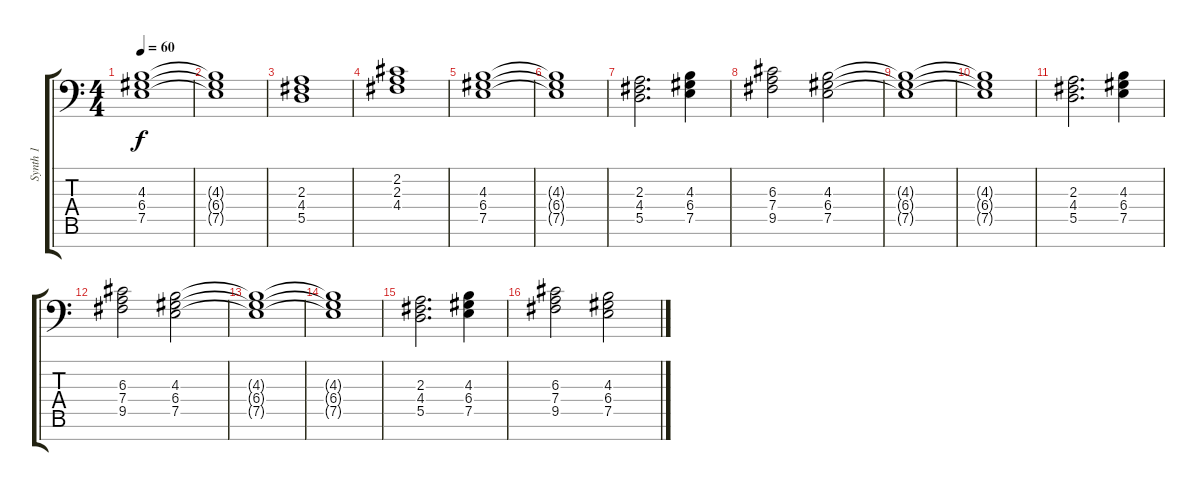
\track ("Synth 1" "Synth 1") {instrument stringensemble2}
\staff {score tabs}
\tuning (E4 B3 G3 D3 A2 E2 A0) {hide}
\ts (4 4)
\tempo 60
\clef f4
\ks c
(4.3 6.4 7.5).1{dy f} |
(4.3{t} 6.4{t} 7.5{t}).1 |
(2.3 4.4 5.5).1 |
(2.2 2.3 4.4).1 |
(4.3 6.4 7.5).1 |
(4.3{t} 6.4{t} 7.5{t}).1 |
(2.3 4.4 5.5).2{d} (4.3 6.4 7.5).4 |
(6.3 7.4 9.5).2 (4.3 6.4 7.5).2 |
(4.3{t} 6.4{t} 7.5{t}).1 |
(4.3{t} 6.4{t} 7.5{t}).1 |
(2.3 4.4 5.5).2{d} (4.3 6.4 7.5).4 |
(6.3 7.4 9.5).2 (4.3 6.4 7.5).2 |
(4.3{t} 6.4{t} 7.5{t}).1 |
(4.3{t} 6.4{t} 7.5{t}).1 |
(2.3 4.4 5.5).2{d} (4.3 6.4 7.5).4 |
(6.3 7.4 9.5).2 (4.3 6.4 7.5).2
